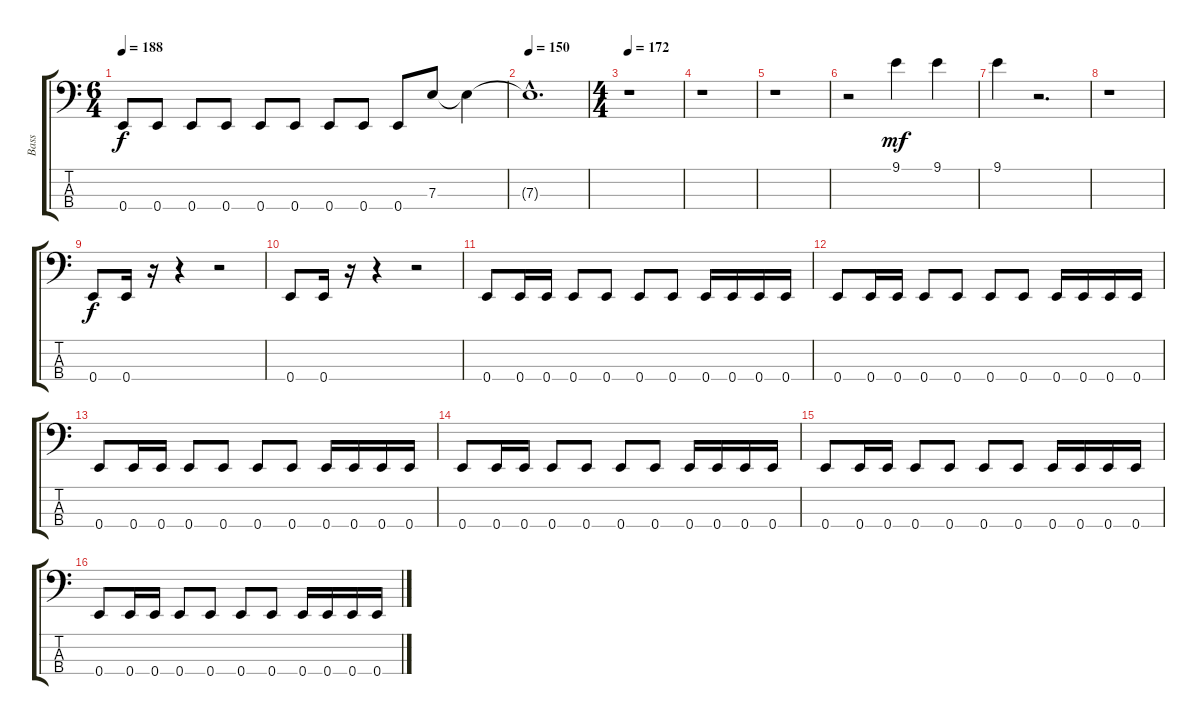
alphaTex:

\track ("Bass" "Bass") {instrument electricbassfinger}
\staff {score tabs}
\tuning (G2 D2 A1 E1) {hide}
\ts (6 4)
\tempo 188
\clef f4
\ks c
0.4.8{dy f} 0.4.8 0.4.8 0.4.8 0.4.8 0.4.8 0.4.8 0.4.8 0.4.8 7.3.8 7.3{t}.4 |
\tempo 150
7.3{hac t}.1{d} |
\ts (4 4)
\tempo 172
r.1 |
r.1 |
r.1 |
r.2 9.1.4{dy mf} 9.1.4 |
9.1.4 r.2{d} |
r.1 |
0.4.8{dy f} 0.4.16 r.16 r.4 r.2 |
0.4.8 0.4.16 r.16 r.4 r.2 |
0.4.8 0.4.16 0.4.16 0.4.8 0.4.8 0.4.8 0.4.8 0.4.16 0.4.16 0.4.16 0.4.16 |
0.4.8 0.4.16 0.4.16 0.4.8 0.4.8 0.4.8 0.4.8 0.4.16 0.4.16 0.4.16 0.4.16 |
0.4.8 0.4.16 0.4.16 0.4.8 0.4.8 0.4.8 0.4.8 0.4.16 0.4.16 0.4.16 0.4.16 |
0.4.8 0.4.16 0.4.16 0.4.8 0.4.8 0.4.8 0.4.8 0.4.16 0.4.16 0.4.16 0.4.16 |
0.4.8 0.4.16 0.4.16 0.4.8 0.4.8 0.4.8 0.4.8 0.4.16 0.4.16 0.4.16 0.4.16 |
0.4.8 0.4.16 0.4.16 0.4.8 0.4.8 0.4.8 0.4.8 0.4.16 0.4.16 0.4.16 0.4.16
